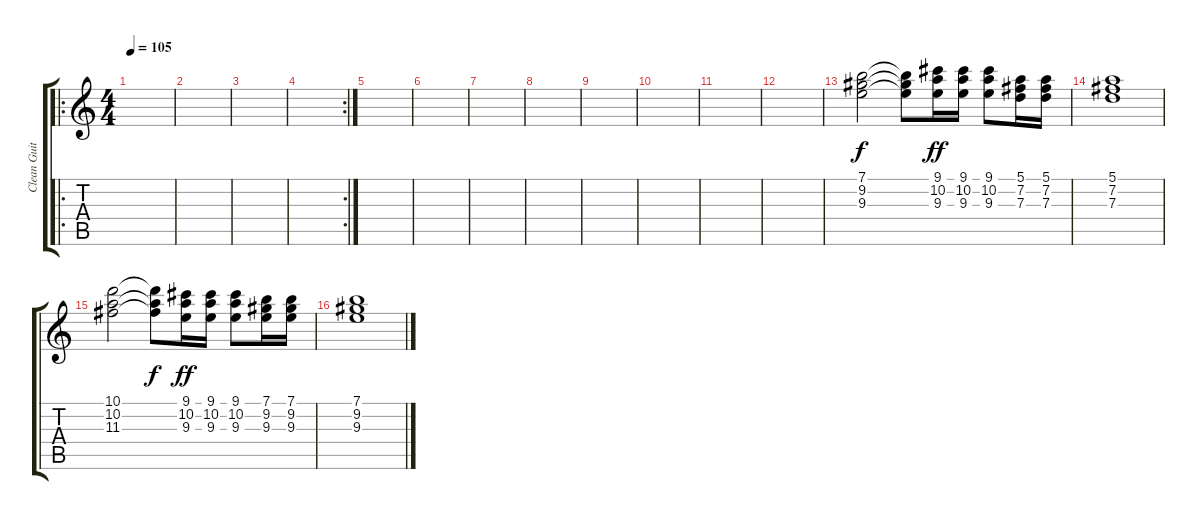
\track ("Clean Guitar" "Clean Guit") {instrument electricguitarclean}
\staff {score tabs}
\tuning (E4 B3 G3 D3 A2 E2) {hide}
\ro
\ts (4 4)
\tempo 105
\clef g2
\ks c
|
|
|
\rc 2
|
|
|
|
|
|
|
|
|
(7.1 9.2 9.3).2 (7.1{t} 9.2{t} 9.3{t}).8{dy f} (9.1 10.2 9.3).16{dy ff} (9.1 10.2 9.3).16 (9.1 10.2 9.3).8 (5.1 7.2 7.3).16 (5.1 7.2 7.3).16 |
(5.1 7.2 7.3).1 |
(10.1 10.2 11.3).2 (10.1{t} 10.2{t} 11.3{t}).8{dy f} (9.1 10.2 9.3).16{dy ff} (9.1 10.2 9.3).16 (9.1 10.2 9.3).8 (7.1 9.2 9.3).16 (7.1 9.2 9.3).16 |
(7.1 9.2 9.3).1
